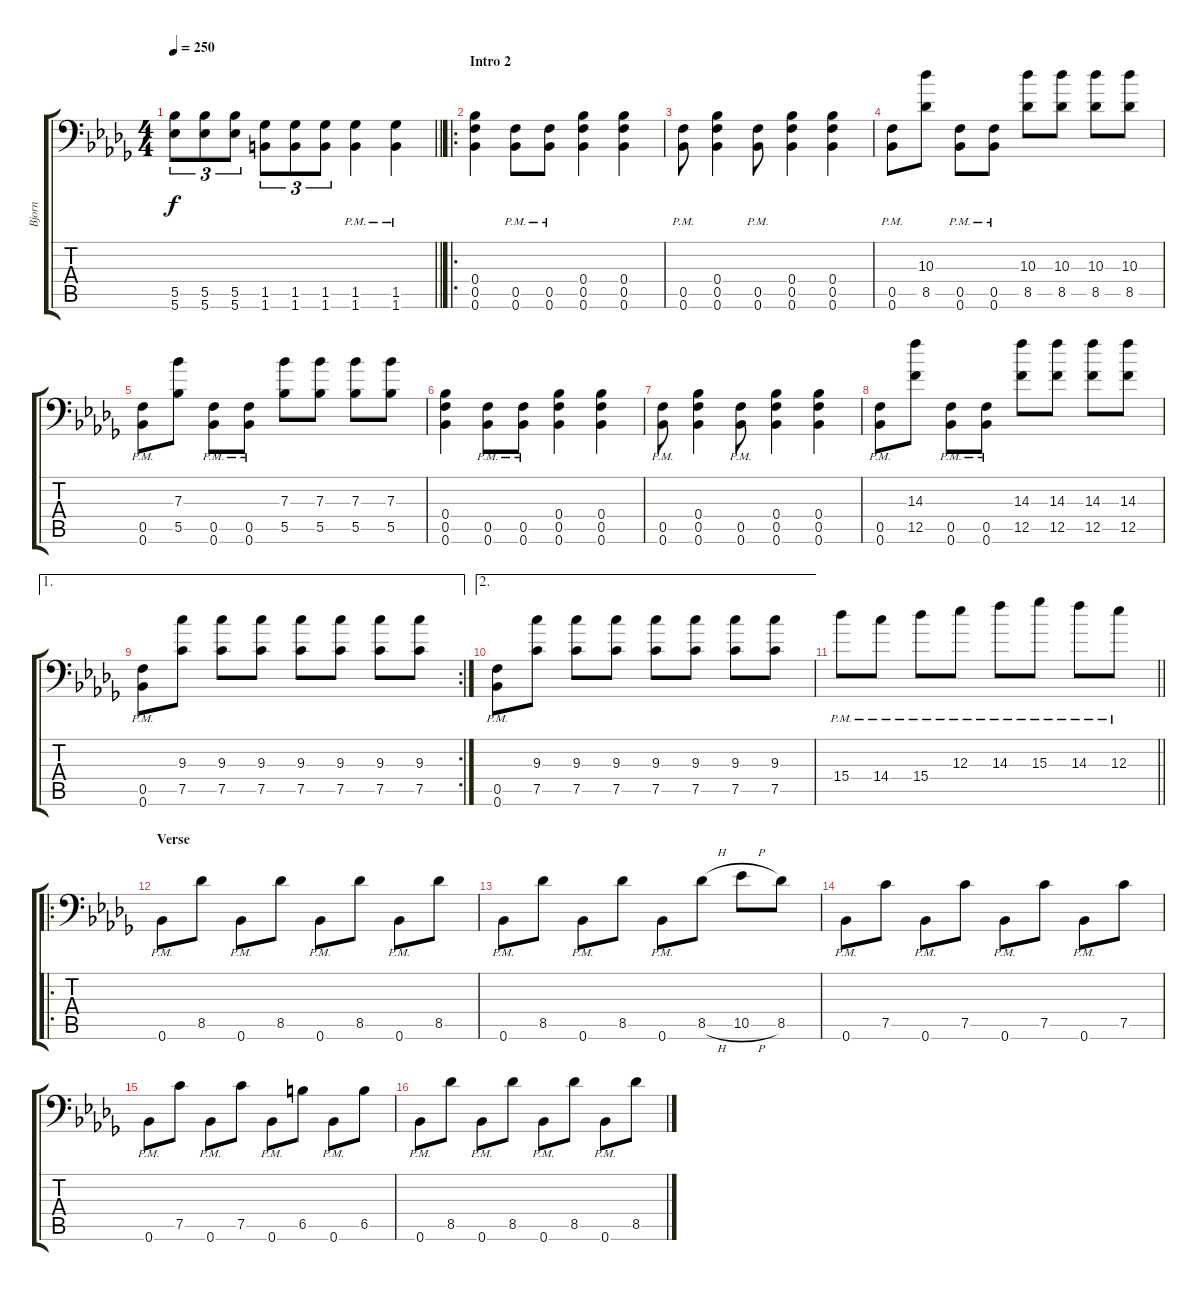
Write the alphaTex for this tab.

\track ("Bjorn" "Bjorn") {instrument distortionguitar}
\staff {score tabs}
\tuning (C4 G3 Eb3 Bb2 F2 Bb1) {hide}
\ts (4 4)
\tempo 250
\clef f4
\barLineRight lightlight
\ks bbminor
(5.5 5.6).8{tu (3 2) dy f} (5.5 5.6).8{tu (3 2)} (5.5 5.6).8{tu (3 2)} (1.5 1.6).8{tu (3 2)} (1.5 1.6).8{tu (3 2)} (1.5 1.6).8{tu (3 2)} (1.5{pm} 1.6{pm}).4 (1.5{pm} 1.6{pm}).4 |
\ro
\section ("" "Intro 2")
(0.4 0.5 0.6).4 (0.5{pm} 0.6{pm}).8 (0.5{pm} 0.6{pm}).8 (0.4 0.5 0.6).4 (0.4 0.5 0.6).4 |
(0.5{pm} 0.6{pm}).8 (0.4 0.5 0.6).4 (0.5{pm} 0.6{pm}).8 (0.4 0.5 0.6).4 (0.4 0.5 0.6).4 |
(0.5{pm} 0.6{pm}).8 (10.3 8.5).8 (0.5{pm} 0.6{pm}).8 (0.5{pm} 0.6{pm}).8 (10.3 8.5).8 (10.3 8.5).8 (10.3 8.5).8 (10.3 8.5).8 |
(0.5{pm} 0.6{pm}).8 (7.3 5.5).8 (0.5{pm} 0.6{pm}).8 (0.5{pm} 0.6{pm}).8 (7.3 5.5).8 (7.3 5.5).8 (7.3 5.5).8 (7.3 5.5).8 |
(0.4 0.5 0.6).4 (0.5{pm} 0.6{pm}).8 (0.5{pm} 0.6{pm}).8 (0.4 0.5 0.6).4 (0.4 0.5 0.6).4 |
(0.5{pm} 0.6{pm}).8 (0.4 0.5 0.6).4 (0.5{pm} 0.6{pm}).8 (0.4 0.5 0.6).4 (0.4 0.5 0.6).4 |
(0.5{pm} 0.6{pm}).8 (14.3 12.5).8 (0.5{pm} 0.6{pm}).8 (0.5{pm} 0.6{pm}).8 (14.3 12.5).8 (14.3 12.5).8 (14.3 12.5).8 (14.3 12.5).8 |
\ae 1
\rc 2
(0.5{pm} 0.6{pm}).8 (9.3 7.5).8 (9.3 7.5).8 (9.3 7.5).8 (9.3 7.5).8 (9.3 7.5).8 (9.3 7.5).8 (9.3 7.5).8 |
\ae 2
(0.5{pm} 0.6{pm}).8 (9.3 7.5).8 (9.3 7.5).8 (9.3 7.5).8 (9.3 7.5).8 (9.3 7.5).8 (9.3 7.5).8 (9.3 7.5).8 |
\barLineRight lightlight
15.4{pm}.8 14.4{pm}.8 15.4{pm}.8 12.3{pm}.8 14.3{pm}.8 15.3{pm}.8 14.3{pm}.8 12.3{pm}.8 |
\ro
\section ("" "Verse")
0.6{pm}.8 8.5.8 0.6{pm}.8 8.5.8 0.6{pm}.8 8.5.8 0.6{pm}.8 8.5.8 |
0.6{pm}.8 8.5.8 0.6{pm}.8 8.5.8 0.6{pm}.8 8.5{h}.8 10.5{h}.8 8.5.8 |
0.6{pm}.8 7.5.8 0.6{pm}.8 7.5.8 0.6{pm}.8 7.5.8 0.6{pm}.8 7.5.8 |
0.6{pm}.8 7.5.8 0.6{pm}.8 7.5.8 0.6{pm}.8 6.5.8 0.6{pm}.8 6.5.8 |
0.6{pm}.8 8.5.8 0.6{pm}.8 8.5.8 0.6{pm}.8 8.5.8 0.6{pm}.8 8.5.8
